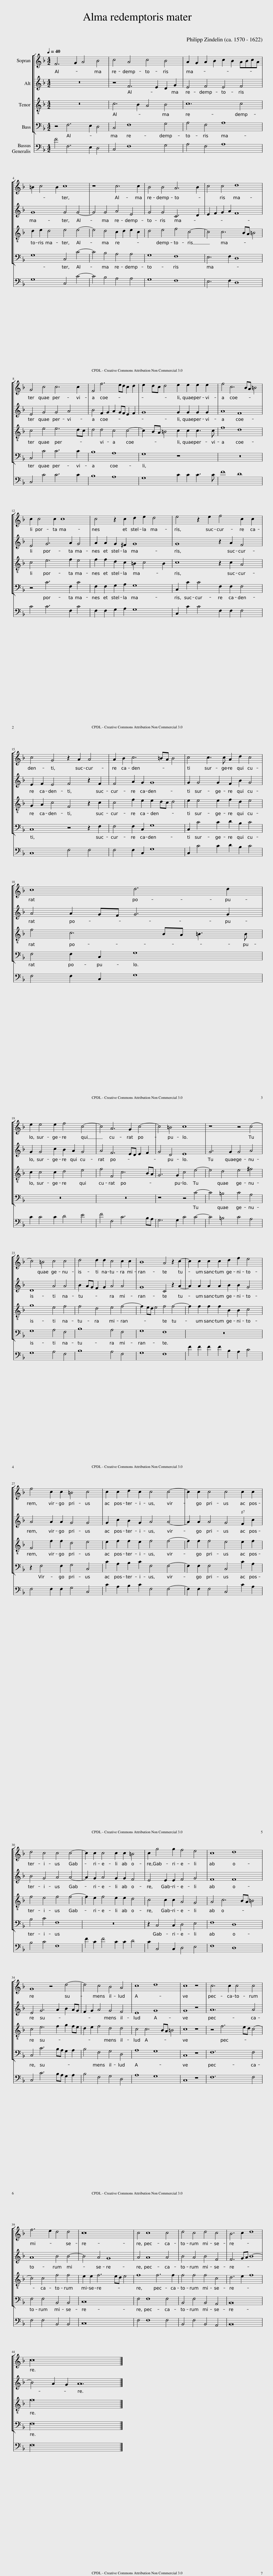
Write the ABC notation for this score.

X:1
%%score [ 1 2 3 4 ] 5
L:1/8
Q:1/4=40
M:4/2
I:linebreak $
K:F
V:1 treble
V:2 treble
V:3 treble-8
V:4 bass
V:5 bass
V:1
 F6 G2 A4 B4 | c4 A4 c4 B4 | A2 G2 A2 B2 c2 B2 ABcA |$ =B2 c4 B2 c8 | z8 c6 c2 | %5
 B4 B4 A6 B2 | c4 c4 d8 |$ G4 c4 c6 c2 | F4 f6 ed c2 d2 | e2 dc d4 e2 e2 e2 e2 | %10
 f4 c6 BA =B4 |$ c2 c4 c2 c8 | c4 z2 c2 d2 e2 d4 | e4 z2 e2 f4 c2 c2 |$ c4 G4 z2 A2 A4 | %15
 A2 B2 c6 =BA B4 | c4 c3 c A2 d2 c4 |$ c8 d6 d2 |$ e2 e4 e2 f4 c4- | c4 A6 G2 c4- | %20
 c4 =B4 c8 | z8 z4 (c4 |$ c4) =B4 c4 c4 | d4 d2 d2 c4 c2 c2 | B8 A4 z2 c2- | %25
 c2 c2 c2 c2 d2 f2 e4 |$ f4 c2 c2 =B4 c4 | c2 c2 d2 c2 c4 c4- | c2 c2 c4 c4 c2 c2 |$ d4 c4 c4 c4- | %30
 c2 c2 c4 c2 c2 =B4 | c2 g4 g2 f4 e4 | c8 d8 |$ G8 z4 d4- | d4 c4 B4 A4 | %35
 c8 d8 | c8 z8 | c6 c2 c4 c4 |$ f6 e2 d4 d4 | c16 | %40
 c4 c8 c4 | d4 c4 d4 c4 | B6 c2 d8 |$ c32 |] %44
V:2
 z16 | z4 F6 E2 D2 G2 | E4 F4 E4 F4 |$ G8 G4 G4- | G4 G4 A4 E4 | %5
 G4 G4 C6 D2 | E2 F2 G2 A2 F8 |$ E4 G4 G4 A4 | B4 F2 G2 A2 GF E2 F2 | G8 G2 G2 G2 G2 | %10
 A8 F8 |$ E4 G6 A2 G4 | A2 A2 G2 ^F2 G8 | G8 z2 A2 F4 |$ E2 F2 E4 F4 z2 F2 | %15
 F4 A2 G2 G8 | G2 G4 G2 F2 B2 G4 |$ A4 A2 GF G6 G2 |$ G2 G4 c2 B2 A2 G4 | A4 F6 ED E2 F2 | %20
 G4 D4 E8 | G6 G2 G4 A4 |$ D8 A4 A4 | B2 AG F2 G2 A4 A4 | G8 C4 z2 A2- | %25
 A2 A2 A2 A2 B2 B2 G4 |$ A4 A2 A2 G4 G4 | G2 c2 B2 G2 A4 A4- | A2 A2 A4 G4 F2 c2 |$ B4 G4 A4 A4- | %30
 A2 G2 A4 G2 G2 F4 | E4 E2 E2 F4 G4 | F8 F8 |$ E4 G6 A2 B2 AG | F2 G2 A4 G4 F4 | %35
 E8 G8 | G8 z8 | A12 A4 |$ A8 B4 B4- | B4 A4 G8 | %40
 A4 A8 A4 | B4 A4 B4 F4 | F6 GA B8- |$ B4 A2 G2 A24 |] %44
V:3
 z16 | c6 B2 A4 B4 | c12 c4 |$ d2 e2 d4 e4 e4- | e4 d4 c2 d2 e2 c2 | %5
 d4 e4 f4 c4- | c4 c6 BA =B4 |$ c4 e4 e6 dc | d4 d4 c4 c4- | c2 BA =B4 c2 c2 c3 c | %10
 f8 d8 |$ c4 e6 f2 e4 | f2 f2 d2 c2 =B2 c4 B2 | c8 z2 c2 A4 |$ G2 A2 c4 F4 z2 c2 | %15
 c4 f2 e2 e2 dc d4 | e2 e4 e2 f2 d2 e4 |$ f4 c6 BA =B3 B |$ c2 c4 c2 d4 e4 | f4 F4 c6 BA | %20
 G6 G2 c4 e4- | e4 d4 e4 ^f4 |$ g8 e4 f4 | f4 d4 e4 f4- | f2 ed e4 f4 f4- | %25
 f2 f2 f2 f2 B2 B2 c4 |$ F4 f2 f2 d4 e4 | e2 f2 f2 e2 f4 f4- | f2 f2 f4 e4 e2 f2 |$ f4 e4 f4 f4- | %30
 f2 e2 f4 e2 e2 d4 | c4 c2 c2 A4 G4 | A4 c6 BA =B4 |$ c4 e6 f2 g2 fe | d2 e2 f4 d4 d4 | %35
 c4 c6 BA =B4 | c8 z8 | z4 f6 ed (c4 |$ c4) c4 f4 f4 | e2 e2 f6 ed e4 | %40
 f8 f6 f2 | f4 f4 f4 c4 | d6 e2 f8 |$ f32 |] %44
V:4
 z4 F,6 E,2 D,4 | C,4 F,8 G,4 | A,4 F,4 A,8 |$ G,8 C,4 C4- | C4 B,4 A,4 A,4 | %5
 G,8 F,8 | E,6 F,2 D,8 |$ C,4 C4 C6 C2 | B,8 A,8 | G,8 z8 | %10
 z16 |$ z4 C6 F,2 C4 | F,2 F,2 G,2 A,2 G,8 | C,2 C2 C4 F,2 F,2 F,4 |$ C,8 z4 z2 F,2 | %15
 F,4 F,2 C,2 G,8 | C,2 C4 C2 D2 B,2 C4 |$ F,4 F,2 C,2 G,8 |$ z16 | z16 | %20
 z8 z4 C4- | C4 =B,4 C4 A,4 |$ G,8 A,4 F,4 | B,8 A,4 F,4 | G,8 F,8 | %25
 z16 |$ z2 F,4 F,2 G,4 C,4 | C2 A,2 B,2 C2 F,4 F,4- | F,2 F,2 F,4 C,4 C2 A,2 |$ B,4 C4 F,8 | %30
 z16 | z2 C,4 C,2 D,4 E,4 | F,8 D,8 |$ C,4 C6 B,A, G,2 A,2 | B,4 F,4 G,4 D,4 | %35
 A,8 G,8 | C,8 z8 | F,12 F,4 |$ F,4 F,4 B,,4 B,,4 | C,16 | %40
 F,4 F,8 F,4 | B,,4 F,4 B,,4 A,,4 | B,,16 |$ F,32 |] %44
V:5
 F4 F,6 E,2 D,4 | C,4 F,8 G,4 | A,4 F,4 A,8 |$ G,8 C,4 C4- | C4 B,4 A,4 A,4 | %5
 G,8 F,8 | E,6 F,2 D,8 |$ C,4 C4 C6 C2 | B,8 A,8 | G,8 C2 C2 C3 C | %10
 F8 D8 |$ C4 C6 F,2 C4 | F,2 F,2 G,2 A,2 G,8 | C,2 C2 C4 F,2 F,2 F,4 |$ C,8 F,4 F,4 | %15
 F,4 F,2 C,2 G,8 | C,2 C4 C2 D2 B,2 C4 |$ F,4 F,2 C,2 G,8 |$ C2 C4 C2 D4 E4 | F4 F,4 C6 B,A, | %20
 G,6 G,2 C4 C4- | C4 =B,4 C4 A,4 |$ G,8 A,4 F,4 | B,8 A,4 F,4 | G,8 F,8 | %25
 F2 F2 F2 F2 B,2 A,2 C4 |$ F,4 F,2 F,2 G,4 C,4 | C2 A,2 B,2 C2 F,4 F,4- | F,2 F,2 F,4 C,4 C2 A,2 |$ B,4 C4 F,8 | %30
 F2 C2 F4 C2 C2 D4 | C2 C,4 C,2 D,4 E,4 | F,8 D,8 |$ C,4 C6 B,A, G,2 A,2 | B,4 F,4 G,4 D,4 | %35
 A,8 G,8 | C,8 z8 | F,12 F,4 |$ F,4 F,4 B,,4 B,,4 | C,16 | %40
 F,4 F,8 F,4 | B,,4 F,4 B,,4 A,,4 | B,,16 |$ F,32 |] %44
